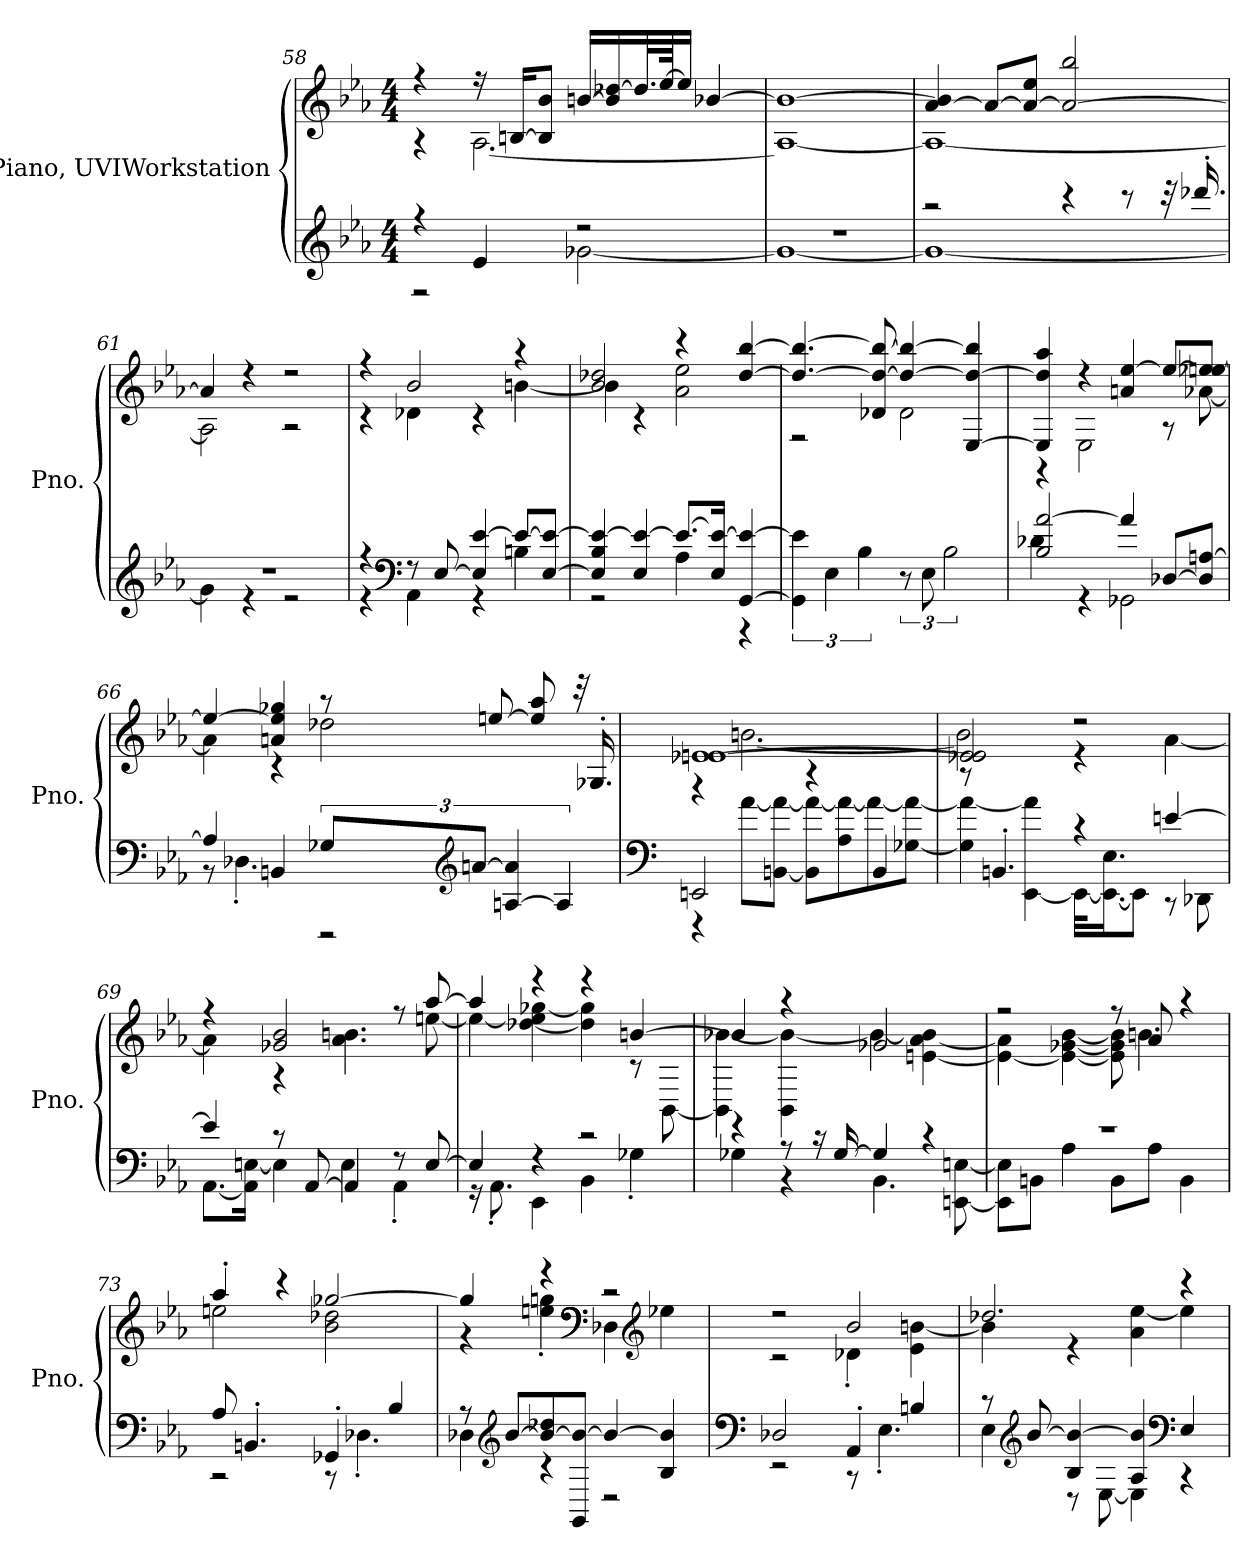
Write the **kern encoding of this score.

**kern	**kern
*part1	*part1
*staff2	*staff1
*I"Piano, UVIWorkstation	*
*I'Pno.	*
*clefG2	*clefG2
*k[b-e-a-]	*k[b-e-a-]
*M4/4	*M4/4
=58	=58
*^	*^
4r	2r	4r	4r
4e-/	.	16r	[2.A-\
.	.	[16Bn/KL	.
.	.	8B/] 8b-/J	.
2r	[2g-X\	[16bn/LL	.
.	.	16b/] [16dd-X/	.
.	.	32.dd-/L]	.
.	.	[64ee-/JK	.
.	.	16ee-/JJ]	.
.	.	[4b-X/	.
!!LO:PB:g=z	!!
=59	=59	=59	=59
1r	1g-_	1b-_	1A-_
=60	=60	=60	=60
2r	1g-_	[4a-/ 4b-/]	1A-_
.	.	8a-/L_	.
.	.	8a-/_ 8ee-/J	.
4r	.	2a-/_ 2bb-/	.
8r	.	.	.
32r	.	.	.
16.ddd-X'/	.	.	.
=61	=61	=61	=61
1r	4g-\]	4a-/]	2A-\]
.	4r	4r	.
.	2r	2r	2r
=62	=62	=62	=62
4r	4r	4r	4r
*clefF4	*	*	*
8r	4AA-\	2b-/	4d-X\
[8E-/	.	.	.
4E-/] [4e-/	4r	.	4r
8e-/L_	4Bn\	4r	[4bn\
[8E-/ 8e-/_J	.	.	.
=63	=63	=63	=63
4E-/] 4B-/ 4e-/_	2r	2b-/ 2dd-X/	4b\]
4E-/ 4e-/_	.	.	4r
8.e-/L_	4A-\	4r	2a-\ 2ee-\
16E-/ 16e-/_Jk	.	.	.
[4GG/ 4e-/_	4r	[4dd-/ [4bb-/	.
*v	*v	*	*
!!LO:LB:g=z	!!
=64	=64	=64
6GG\] 6e-\]	4.dd-/_ 4.bb-/_	2r
6E-\	.	.
6B-\	.	.
.	8d-X/ 8dd-/_ 8bb-/_	.
12r	4dd-/_ 4bb-/_	2d-\
12E-\	.	.
3B-\	.	.
.	[4E-/ 4dd-/_ 4bb-/]	.
=65	=65	=65
*^	*	*
2B-/ [2a-/	4d-X\	4E-/] 4dd-/] 4aa-/	4r
.	4r	4r	2E-\
4a-/]	2GG-X\	4an/ [4ee-/	.
[8D-X/L	.	8ee-/L_	8r
8D-/] [8An/J	.	8ee-X/] [8een/J	[8a-X\
=66	=66	=66	=66
4A/]	8r	4ee/_	4a-\]
.	4.D-X'\	.	.
4BBn/	.	4an/ 4ee/] 4gg-X/	4r
12G-X/L	2r	8r	2dd-X\
*clefG2	*	*	*
[12an/J	.	.	.
.	.	[8een/	.
[6An/ 6a/]	.	.	.
.	.	8ee/] 8aa-/	.
6A/]	.	.	.
.	.	32r	.
.	.	16.G-X'/	.
!!LO:LB:g=z	!!
=67	=67	=67	=67
*clefF4	*	*	*
2EEn/	4r	[1e-X [1en	4r
.	[8a-\L	.	[2.bn\
.	[8BBn\ 8a-\_J	.	.
4r	8BB\] 8a-\_L	.	.
.	8A-\ 8a-\_	.	.
4BB/	8a-\_	.	.
.	[8G-X\ 8a-\_J	.	.
=68	=68	=68	=68
8r	4G-\] 4a-\_	2e-X/] 2e/]	2b\]
4.BBn'/	.	.	.
.	[4EE-\ 4a-\]	.	.
4r	32EE-\KLL_	2r	4r
.	16.EE-\_ 16.E-\J	.	.
.	8EE-\J]	.	.
[4en/	8r	.	[4a-\
.	8DD-X\	.	.
=69	=69	=69	=69
4e/]	[8.AA-\L	4r	4a-\]
.	16AA-\] [16En\Jk	.	.
8r	4E\]	2g-X/ 2b-/	4r
[8AA-/	.	.	.
4AA-/]	4E\	.	4.a-\ 4.bn\
8r	4AA-'\	8r	.
[8E/	.	[8aa-/	[8een\
=70	=70	=70	=70
4E/]	16r	4aa-/]	4ee\_
.	8.AA-'\	.	.
4r	4EE-\	4r	[4dd-X\ 4ee\] [4gg-X\
2r	4BB-\	4r	4dd-\] 4gg-\]
.	4G-X'\	[4bn/	8r
.	.	.	[8BB-\
!!LO:LB:g=z	!!
=71	=71	=71	=71
4r	4G-X\	4b/]	4BB-\] [4b-X\
8r	4r	4r	4BB-\ 4b-\_
16r	.	.	.
[16G-/	.	.	.
4G-/]	4.BB-\	2g-X/	4b-\_
4r	.	.	[4en\ [4a-\ 4b-\]
.	[8EEn\ [8En\	.	.
=72	=72	=72	=72
1r	8EE\] 8E\]L	2r	4e\_ 4a-\]
.	8BBn\J	.	.
.	4A-\	.	4e\_ [4g-X\ [4b-\
.	8BB\L	8r	8e\] 8g-\] 8b-\]
.	8A-\J	8a-/	4.bn\
.	4BB\	4r	.
=73	=73	=73	=73
8A-/	2r	4aa-'/	2een\
4.BBn'/	.	.	.
.	.	4r	.
4GG-X'/	8r	[2gg-X/	2b-\ 2dd-X\
.	4.D-X'\	.	.
4B-/	.	.	.
=74	=74	=74	=74
8r	4D-X\	4gg-/]	4r
*clefG2	*	*	*
[8b-/L	.	.	.
8b-/_ 8dd-X/	4r	4r	4een\' 4ggn\'
8GG/ 8b-/_J	.	.	.
*	*	*clefF4	*
4b-/_	2r	2r	4D-X\
*	*	*clefG2	*
4B-/ 4b-/]	.	.	4ee-X\
!!LO:LB:g=z	!!
=75	=75	=75	=75
*clefF4	*	*	*
2D-X/	2r	2r	2r
4AA-'/	8r	2b-/	4d-X'\
.	4.E-'\	.	.
4Bn/	.	.	4e-\ [4bn\
=76	=76	=76	=76
8r	4E-\	2.dd-X/	4b\]
*clefG2	*	*	*
[8b-/	.	.	.
4B-/ 4b-/_	8r	.	4r
.	[8E-\	.	.
4A-/ 4b-/]	4E-\]	.	4a-\ [4ee-\
*clefF4	*	*	*
4E-/	4r	4r	4ee-\]
*v	*v	*	*
*	*v	*v
=	=
*-	*-
